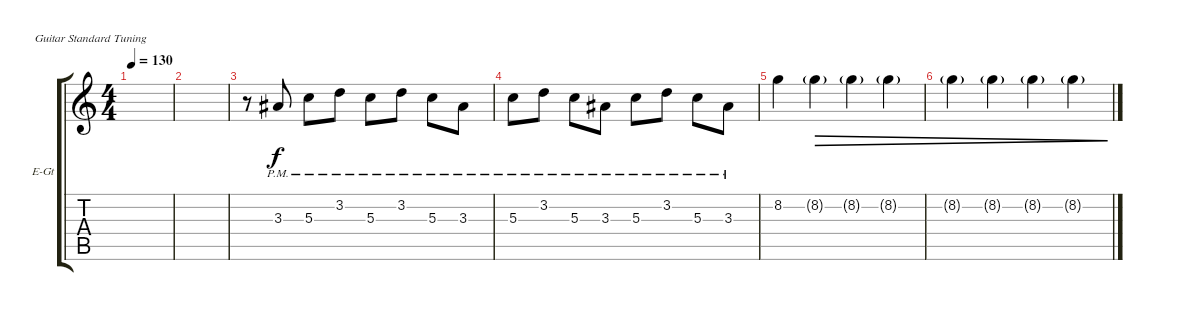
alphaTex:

\bracketExtendMode groupsimilarinstruments
\firstSystemTrackNameOrientation horizontal
\otherSystemsTrackNameOrientation horizontal
\track ("Electric Guitar" "E-Gt") {instrument electricguitarclean}
\staff {score tabs}
\tuning (E4 B3 G3 D3 A2 E2)
\ts (4 4)
\tempo 130
\clef g2
\ks c
|
|
r.8 3.3{pm}.8 5.3{pm}.8 3.2{pm}.8 5.3{pm}.8 3.2{pm}.8 5.3{pm}.8 3.3{pm}.8 |
5.3{pm}.8 3.2{pm}.8 5.3{pm}.8 3.3{pm}.8 5.3{pm}.8 3.2{pm}.8 5.3{pm}.8 3.3{pm}.8 |
8.2.4 8.2{g}.4{dec} 8.2{g}.4{dec} 8.2{g}.4{dec} |
8.2{g}.4{dec} 8.2{g}.4{dec} 8.2{g}.4{dec} 8.2{g}.4{dec}
